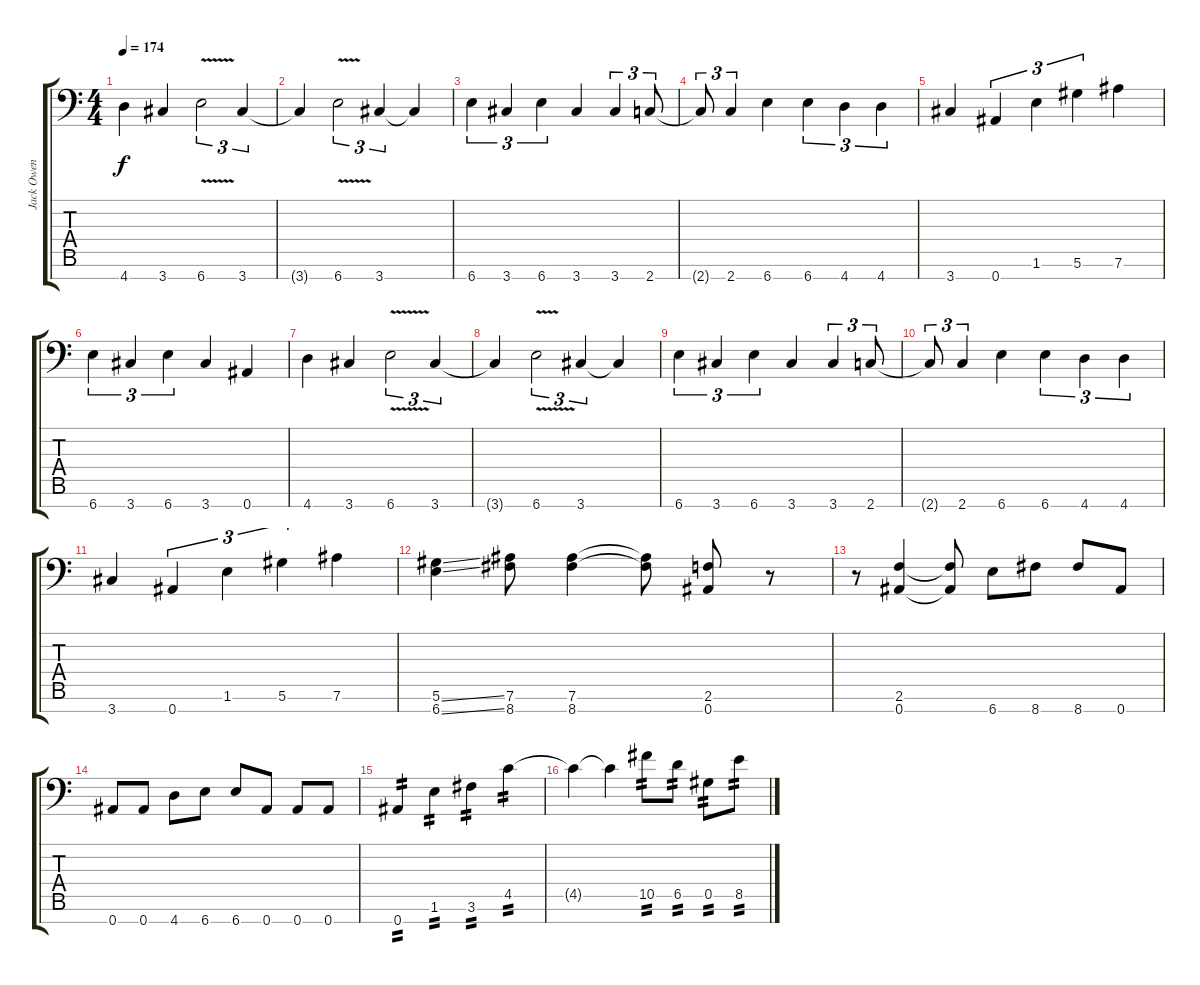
\track ("Jack Owen" "Jack Owen") {instrument overdrivenguitar}
\staff {score tabs}
\tuning (Eb4 Bb3 Gb3 Db3 Ab2 Eb2 Bb1) {hide}
\ts (4 4)
\tempo 174
\clef f4
\ks c
4.7.4{dy f} 3.7.4 6.7{v}.2{tu (3 2)} 3.7.4{tu (3 2)} |
3.7{t}.4 6.7{v}.2{tu (3 2)} 3.7.4{tu (3 2)} 3.7{t}.4 |
6.7.4{tu (3 2)} 3.7.4{tu (3 2)} 6.7.4{tu (3 2)} 3.7.4 3.7.4{tu (3 2)} 2.7.8{tu (3 2)} |
2.7{t}.8{tu (3 2)} 2.7.4{tu (3 2)} 6.7.4 6.7.4{tu (3 2)} 4.7.4{tu (3 2)} 4.7.4{tu (3 2)} |
3.7.4 0.7.4{tu (3 2)} 1.6.4{tu (3 2)} 5.6.4{tu (3 2)} 7.6.4 |
6.7.4{tu (3 2)} 3.7.4{tu (3 2)} 6.7.4{tu (3 2)} 3.7.4 0.7.4 |
4.7.4 3.7.4 6.7{v}.2{tu (3 2)} 3.7.4{tu (3 2)} |
3.7{t}.4 6.7{v}.2{tu (3 2)} 3.7.4{tu (3 2)} 3.7{t}.4 |
6.7.4{tu (3 2)} 3.7.4{tu (3 2)} 6.7.4{tu (3 2)} 3.7.4 3.7.4{tu (3 2)} 2.7.8{tu (3 2)} |
2.7{t}.8{tu (3 2)} 2.7.4{tu (3 2)} 6.7.4 6.7.4{tu (3 2)} 4.7.4{tu (3 2)} 4.7.4{tu (3 2)} |
3.7.4 0.7.4{tu (3 2)} 1.6.4{tu (3 2)} 5.6.4{tu (3 2)} 7.6.4 |
(5.6{ss} 6.7{ss}).4 (7.6 8.7).8 (7.6 8.7).4 (7.6{t} 8.7{t}).8 (2.6 0.7).8 r.8 |
r.8 (2.6 0.7).4 (2.6{t} 0.7{t}).8 6.7.8 8.7.8 8.7.8 0.7.8 |
0.7.8 0.7.8 4.7.8 6.7.8 6.7.8 0.7.8 0.7.8 0.7.8 |
0.7.4{tp 2} 1.6.4{tp 2} 3.6.4{tp 2} 4.5.4{tp 2} |
4.5{t}.4 4.5{t}.4 10.5.8{tp 2} 6.5.8{tp 2} 0.5.8{tp 2} 8.5.8{tp 2}
